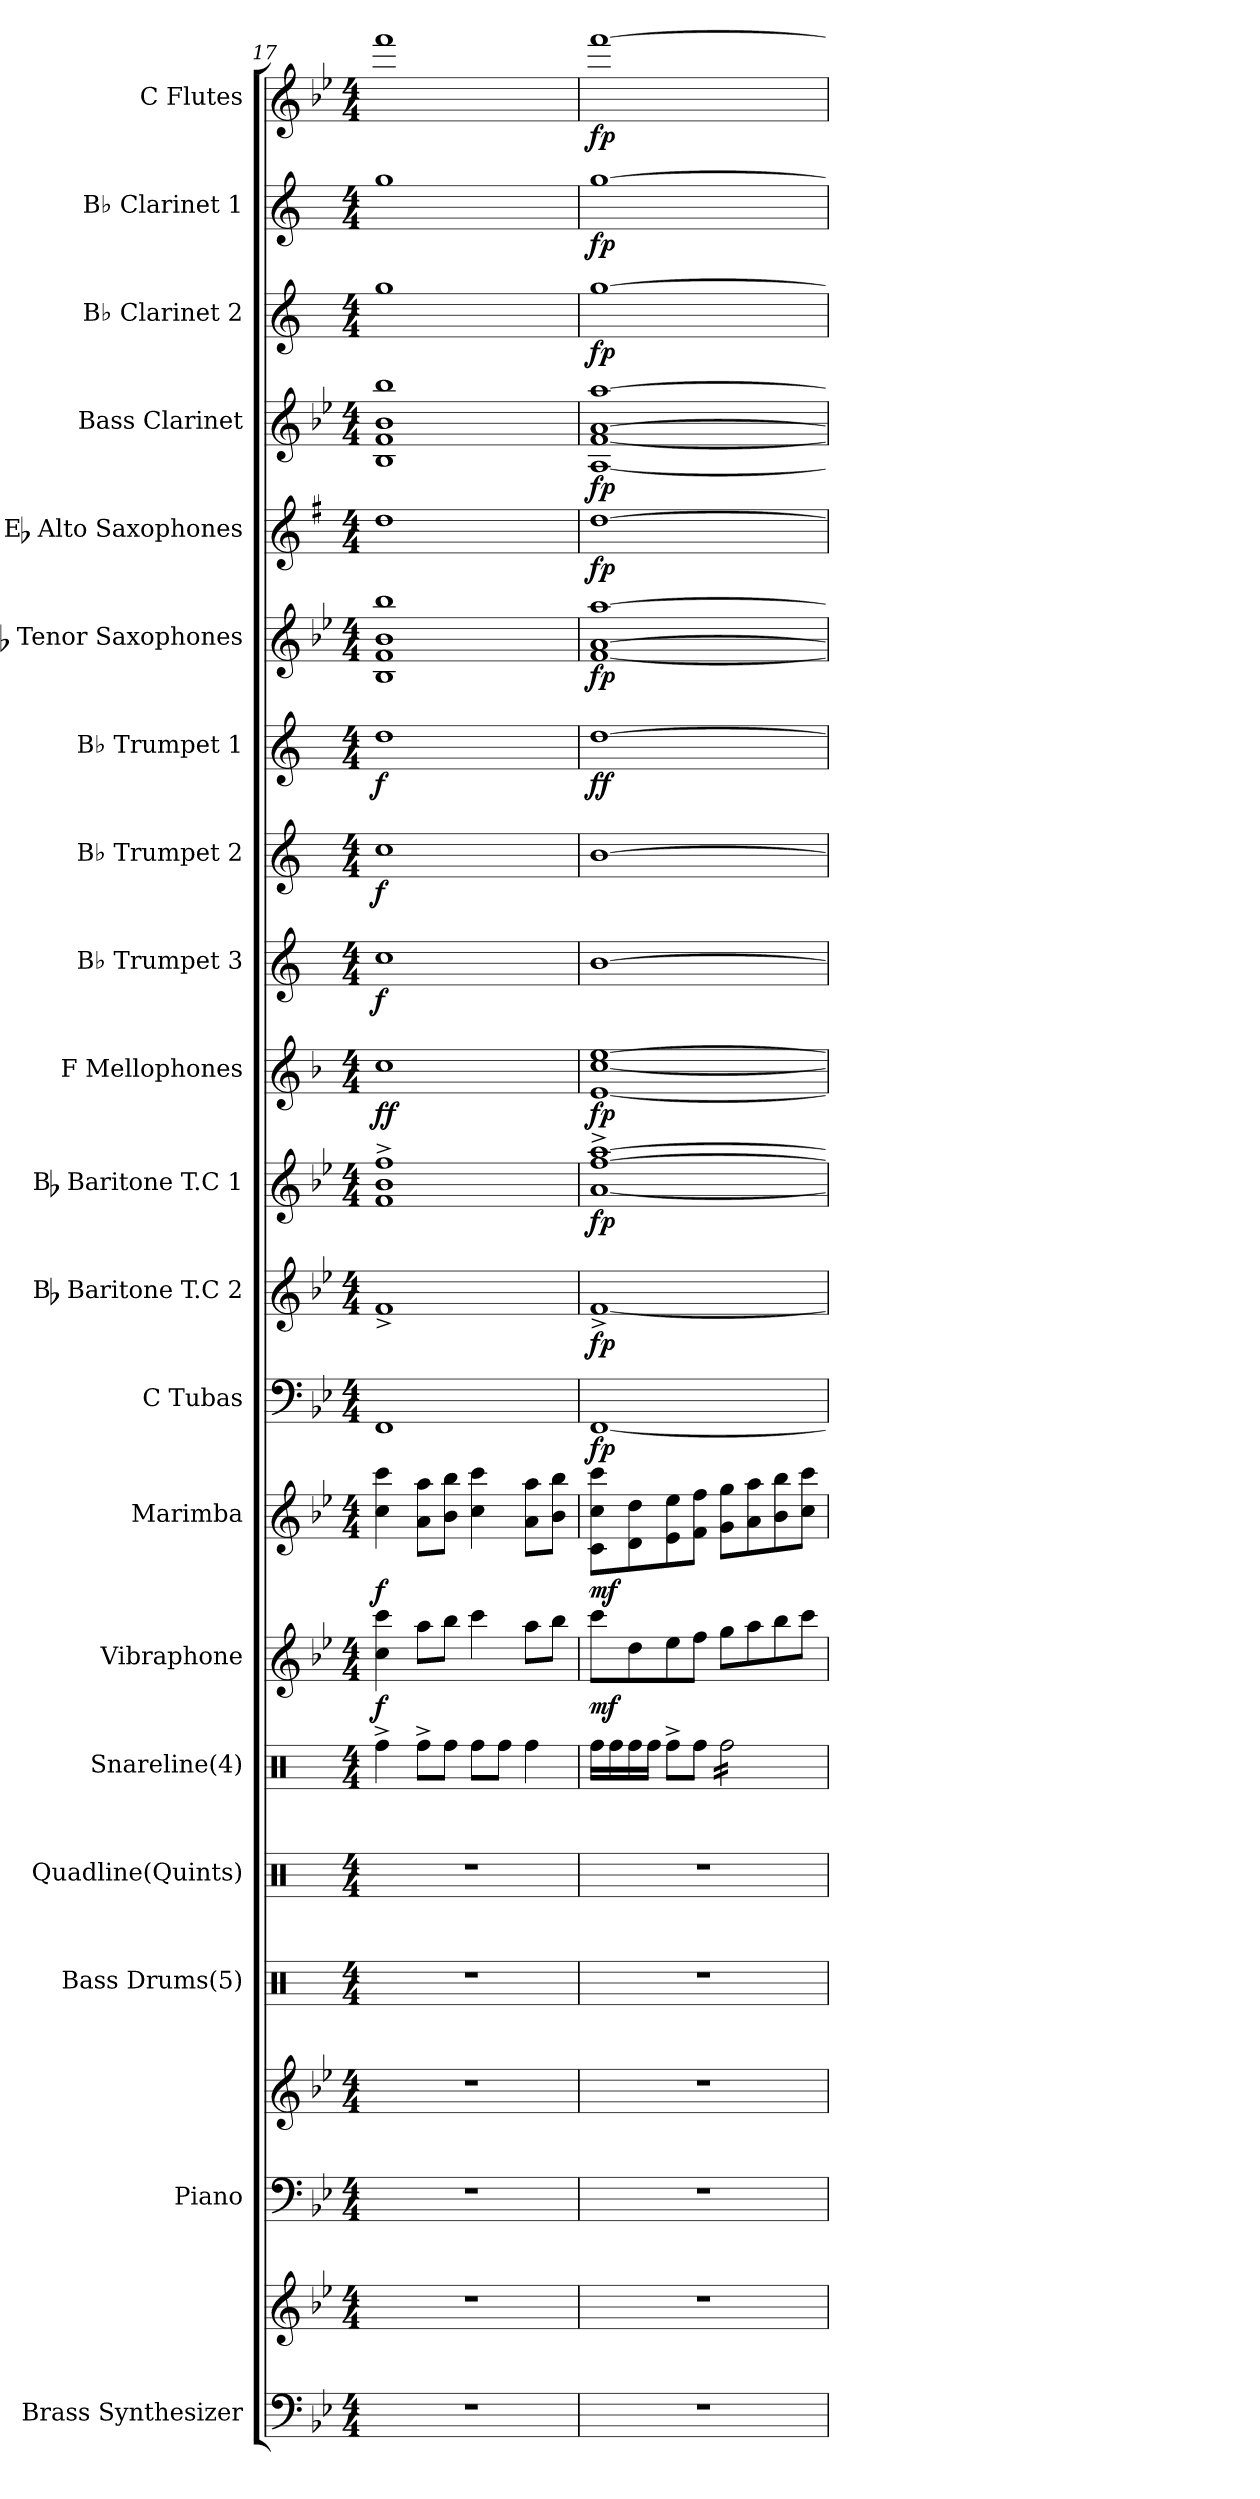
**kern	**kern	**kern	**kern	**kern	**kern	**kern	**dynam	**kern	**dynam	**kern	**dynam	**kern	**dynam	**kern	**dynam	**kern	**dynam	**kern	**dynam	**kern	**dynam	**kern	**dynam	**kern	**dynam	**kern	**dynam	**kern	**dynam	**kern	**dynam	**kern	**dynam	**kern	**dynam	**kern	**dynam
*part20	*part20	*part19	*part19	*part18	*part17	*part16	*part16	*part15	*part15	*part14	*part14	*part13	*part13	*part12	*part12	*part11	*part11	*part10	*part10	*part9	*part9	*part8	*part8	*part7	*part7	*part6	*part6	*part5	*part5	*part4	*part4	*part3	*part3	*part2	*part2	*part1	*part1
*staff22	*staff21	*staff20	*staff19	*staff18	*staff17	*staff16	*staff16	*staff15	*staff15	*staff14	*staff14	*staff13	*staff13	*staff12	*staff12	*staff11	*staff11	*staff10	*staff10	*staff9	*staff9	*staff8	*staff8	*staff7	*staff7	*staff6	*staff6	*staff5	*staff5	*staff4	*staff4	*staff3	*staff3	*staff2	*staff2	*staff1	*staff1
*I"Brass Synthesizer	*	*I"Piano	*	*I"Bass Drums(5)	*I"Quadline(Quints)	*I"Snareline(4)	*	*I"Vibraphone	*	*I"Marimba	*	*I"C Tubas	*	*I"Bb Baritone T.C 2	*	*I"Bb Baritone T.C 1	*	*I"F Mellophones	*	*I"B♭ Trumpet 3	*	*I"B♭ Trumpet 2	*	*I"B♭ Trumpet 1	*	*I"Bb Tenor Saxophones	*	*I"Eb Alto Saxophones	*	*I"Bass Clarinet	*	*I"B♭ Clarinet 2	*	*I"B♭ Clarinet 1	*	*I"C Flutes	*
*I'Synth.	*	*I'Pno.	*	*I'BD	*	*	*	*	*	*I'Marimba	*	*I'Tubas	*	*I'Baritone T.C 2	*	*I'Baritone T.C 1	*	*I'Mello	*	*I'B♭ Tpt. 3	*	*I'B♭ Tpt. 2	*	*I'B♭ Tpt. 1	*	*I'Tenor Saxes	*	*I'Alto Saxes	*	*I'B. Cl.	*	*I'B♭ Cl. 2	*	*I'B♭ Cl. 1	*	*I'Flutes	*
!!LO:PB:g=z
*clefF4	*clefG2	*clefF4	*clefG2	*clefX	*clefX	*clefX	*	*clefG2	*	*clefG2	*	*clefF4	*	*clefG2	*	*clefG2	*	*clefG2	*	*clefG2	*	*clefG2	*	*clefG2	*	*clefG2	*	*clefG2	*	*clefG2	*	*clefG2	*	*clefG2	*	*clefG2	*
*	*	*	*	*	*	*	*	*	*	*	*	*	*	*ITrd8c14	*	*ITrd8c14	*	*ITrd4c7	*	*ITrd1c2	*	*ITrd1c2	*	*ITrd1c2	*	*ITrd8c14	*	*ITrd5c9	*	*ITrd8c14	*	*ITrd1c2	*	*ITrd1c2	*	*	*
*k[b-e-]	*k[b-e-]	*k[b-e-]	*k[b-e-]	*k[]	*k[]	*k[]	*	*k[b-e-]	*	*k[b-e-]	*	*k[b-e-]	*	*k[b-e-]	*	*k[b-e-]	*	*k[b-e-]	*	*k[b-e-]	*	*k[b-e-]	*	*k[b-e-]	*	*k[b-e-]	*	*k[b-e-]	*	*k[b-e-]	*	*k[b-e-]	*	*k[b-e-]	*	*k[b-e-]	*
*M4/4	*M4/4	*M4/4	*M4/4	*M4/4	*M4/4	*M4/4	*	*M4/4	*	*M4/4	*	*M4/4	*	*M4/4	*	*M4/4	*	*M4/4	*	*M4/4	*	*M4/4	*	*M4/4	*	*M4/4	*	*M4/4	*	*M4/4	*	*M4/4	*	*M4/4	*	*M4/4	*
=17	=17	=17	=17	=17	=17	=17	=17	=17	=17	=17	=17	=17	=17	=17	=17	=17	=17	=17	=17	=17	=17	=17	=17	=17	=17	=17	=17	=17	=17	=17	=17	=17	=17	=17	=17	=17	=17
!	!	!	!	!	!	!	!LO:DY:b	!	!LO:DY:b	!	!LO:DY:b	!	!	!	!	!	!	!	!LO:DY:b	!	!LO:DY:b	!	!LO:DY:b	!	!LO:DY:b	!	!	!	!	!	!	!	!	!	!	!	!
1r	1r	1r	1r	1r	1r	4Rff^\	other-dynamics	4cc\ 4ccc\	f	4cc\ 4ccc\	f	1FF	.	1F^	.	1F^ 1B-^ 1f^	.	1f	ff	1b-	f	1b-	f	1cc	f	1BB- 1F 1B- 1b-	.	1f	.	1BB- 1F 1B- 1b-	.	1ff	.	1ff	.	1fff	.
.	.	.	.	.	.	8Rff^\L	.	8aa\L	.	8a\ 8aa\L	.	.	.	.	.	.	.	.	.	.	.	.	.	.	.	.	.	.	.	.	.	.	.	.	.	.	.
.	.	.	.	.	.	8Rff\J	.	8bb-\J	.	8b-\ 8bb-\J	.	.	.	.	.	.	.	.	.	.	.	.	.	.	.	.	.	.	.	.	.	.	.	.	.	.	.
.	.	.	.	.	.	8Rff\L	.	4ccc\	.	4cc\ 4ccc\	.	.	.	.	.	.	.	.	.	.	.	.	.	.	.	.	.	.	.	.	.	.	.	.	.	.	.
.	.	.	.	.	.	8Rff\J	.	.	.	.	.	.	.	.	.	.	.	.	.	.	.	.	.	.	.	.	.	.	.	.	.	.	.	.	.	.	.
.	.	.	.	.	.	4Rff\	.	8aa\L	.	8a\ 8aa\L	.	.	.	.	.	.	.	.	.	.	.	.	.	.	.	.	.	.	.	.	.	.	.	.	.	.	.
.	.	.	.	.	.	.	.	8bb-\J	.	8b-\ 8bb-\J	.	.	.	.	.	.	.	.	.	.	.	.	.	.	.	.	.	.	.	.	.	.	.	.	.	.	.
=18	=18	=18	=18	=18	=18	=18	=18	=18	=18	=18	=18	=18	=18	=18	=18	=18	=18	=18	=18	=18	=18	=18	=18	=18	=18	=18	=18	=18	=18	=18	=18	=18	=18	=18	=18	=18	=18
!	!	!	!	!	!	!	!	!	!LO:DY:b	!	!LO:DY:b	!	!LO:DY:b	!	!LO:DY:b	!	!LO:DY:b	!	!LO:DY:b	!	!	!	!	!	!LO:DY:b	!	!LO:DY:b	!	!LO:DY:b	!	!LO:DY:b	!	!LO:DY:b	!	!LO:DY:b	!	!LO:DY:b
1r	1r	1r	1r	1r	1r	16Rff\LL	.	8ccc\L	mf	8c\ 8cc\ 8ccc\L	mf	[1FF	fp	[1F^	fp	[1A^ [1f^ [1a^	fp	[1A [1f [1a	fp	[1a	.	[1a	.	[1cc	ff	[1F [1A [1a	fp	[1f	fp	[1AA [1F [1A [1a	fp	[1ff	fp	[1ff	fp	[1fff	fp
.	.	.	.	.	.	16Rff\	.	.	.	.	.	.	.	.	.	.	.	.	.	.	.	.	.	.	.	.	.	.	.	.	.	.	.	.	.	.	.
.	.	.	.	.	.	16Rff\	.	8dd\	.	8d\ 8dd\	.	.	.	.	.	.	.	.	.	.	.	.	.	.	.	.	.	.	.	.	.	.	.	.	.	.	.
.	.	.	.	.	.	16Rff\JJ	.	.	.	.	.	.	.	.	.	.	.	.	.	.	.	.	.	.	.	.	.	.	.	.	.	.	.	.	.	.	.
.	.	.	.	.	.	8Rff^\L	.	8ee-\	.	8e-\ 8ee-\	.	.	.	.	.	.	.	.	.	.	.	.	.	.	.	.	.	.	.	.	.	.	.	.	.	.	.
.	.	.	.	.	.	8Rff\J	.	8ff\J	.	8f\ 8ff\J	.	.	.	.	.	.	.	.	.	.	.	.	.	.	.	.	.	.	.	.	.	.	.	.	.	.	.
*	*	*	*	*	*	*tremolo	*	*	*	*	*	*	*	*	*	*	*	*	*	*	*	*	*	*	*	*	*	*	*	*	*	*	*	*	*	*	*
.	.	.	.	.	.	16Rff\LL	.	8gg\L	.	8g\ 8gg\L	.	.	.	.	.	.	.	.	.	.	.	.	.	.	.	.	.	.	.	.	.	.	.	.	.	.	.
.	.	.	.	.	.	16Rff\	.	.	.	.	.	.	.	.	.	.	.	.	.	.	.	.	.	.	.	.	.	.	.	.	.	.	.	.	.	.	.
.	.	.	.	.	.	16Rff\	.	8aa\	.	8a\ 8aa\	.	.	.	.	.	.	.	.	.	.	.	.	.	.	.	.	.	.	.	.	.	.	.	.	.	.	.
.	.	.	.	.	.	16Rff\	.	.	.	.	.	.	.	.	.	.	.	.	.	.	.	.	.	.	.	.	.	.	.	.	.	.	.	.	.	.	.
.	.	.	.	.	.	16Rff\	.	8bb-\	.	8b-\ 8bb-\	.	.	.	.	.	.	.	.	.	.	.	.	.	.	.	.	.	.	.	.	.	.	.	.	.	.	.
.	.	.	.	.	.	16Rff\	.	.	.	.	.	.	.	.	.	.	.	.	.	.	.	.	.	.	.	.	.	.	.	.	.	.	.	.	.	.	.
.	.	.	.	.	.	16Rff\	.	8ccc\J	.	8cc\ 8ccc\J	.	.	.	.	.	.	.	.	.	.	.	.	.	.	.	.	.	.	.	.	.	.	.	.	.	.	.
.	.	.	.	.	.	16Rff\JJ	.	.	.	.	.	.	.	.	.	.	.	.	.	.	.	.	.	.	.	.	.	.	.	.	.	.	.	.	.	.	.
*	*	*	*	*	*	*Xtremolo	*	*	*	*	*	*	*	*	*	*	*	*	*	*	*	*	*	*	*	*	*	*	*	*	*	*	*	*	*	*	*
=	=	=	=	=	=	=	=	=	=	=	=	=	=	=	=	=	=	=	=	=	=	=	=	=	=	=	=	=	=	=	=	=	=	=	=	=	=
*-	*-	*-	*-	*-	*-	*-	*-	*-	*-	*-	*-	*-	*-	*-	*-	*-	*-	*-	*-	*-	*-	*-	*-	*-	*-	*-	*-	*-	*-	*-	*-	*-	*-	*-	*-	*-	*-
